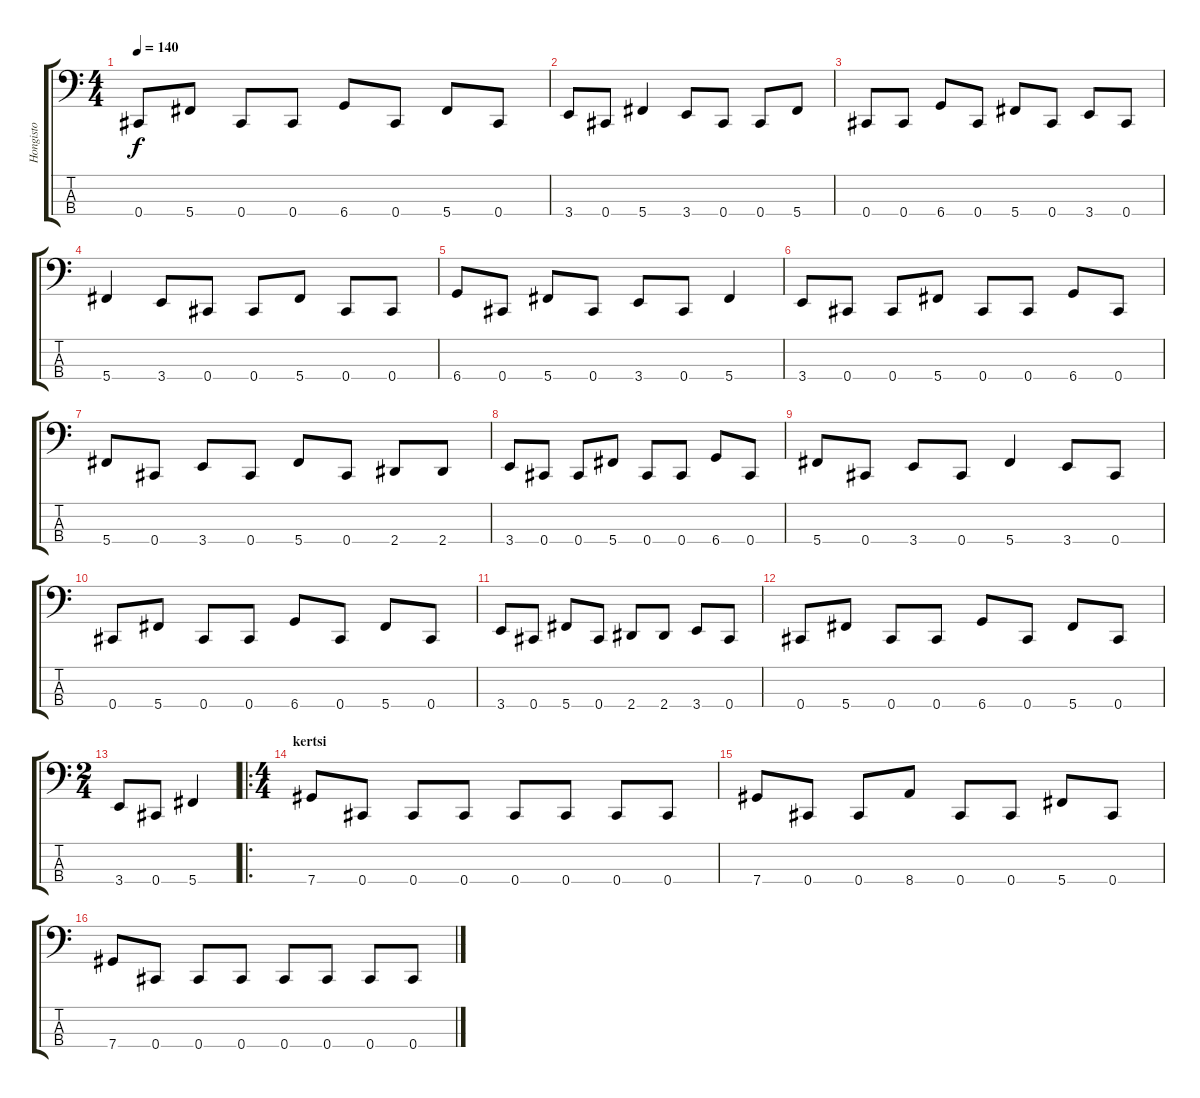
\track ("Hongisto" "Hongisto") {instrument electricbassfinger}
\staff {score tabs}
\tuning (Gb2 Db2 Ab1 Db1) {hide}
\ts (4 4)
\tempo 140
\clef f4
\ks c
0.4.8{dy f} 5.4.8 0.4.8 0.4.8 6.4.8 0.4.8 5.4.8 0.4.8 |
3.4.8 0.4.8 5.4.4 3.4.8 0.4.8 0.4.8 5.4.8 |
0.4.8 0.4.8 6.4.8 0.4.8 5.4.8 0.4.8 3.4.8 0.4.8 |
5.4.4 3.4.8 0.4.8 0.4.8 5.4.8 0.4.8 0.4.8 |
6.4.8 0.4.8 5.4.8 0.4.8 3.4.8 0.4.8 5.4.4 |
3.4.8 0.4.8 0.4.8 5.4.8 0.4.8 0.4.8 6.4.8 0.4.8 |
5.4.8 0.4.8 3.4.8 0.4.8 5.4.8 0.4.8 2.4.8 2.4.8 |
3.4.8 0.4.8 0.4.8 5.4.8 0.4.8 0.4.8 6.4.8 0.4.8 |
5.4.8 0.4.8 3.4.8 0.4.8 5.4.4 3.4.8 0.4.8 |
0.4.8 5.4.8 0.4.8 0.4.8 6.4.8 0.4.8 5.4.8 0.4.8 |
3.4.8 0.4.8 5.4.8 0.4.8 2.4.8 2.4.8 3.4.8 0.4.8 |
0.4.8 5.4.8 0.4.8 0.4.8 6.4.8 0.4.8 5.4.8 0.4.8 |
\ts (2 4)
3.4.8 0.4.8 5.4.4 |
\ro
\ts (4 4)
\section ("" "kertsi")
7.4.8 0.4.8 0.4.8 0.4.8 0.4.8 0.4.8 0.4.8 0.4.8 |
7.4.8 0.4.8 0.4.8 8.4.8 0.4.8 0.4.8 5.4.8 0.4.8 |
7.4.8 0.4.8 0.4.8 0.4.8 0.4.8 0.4.8 0.4.8 0.4.8
